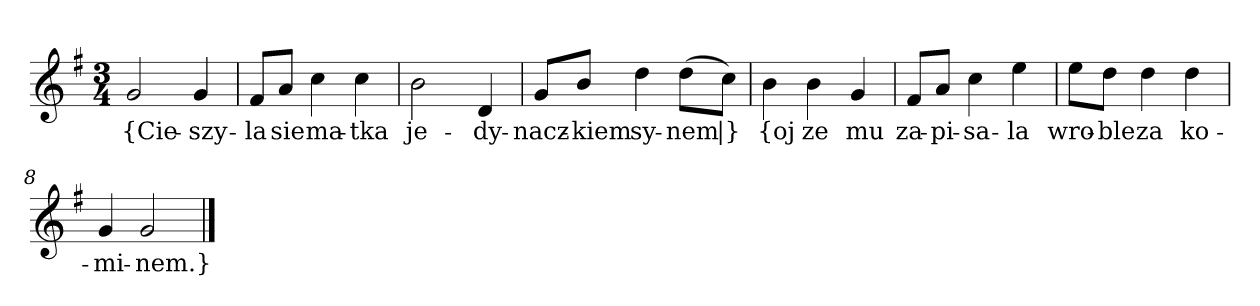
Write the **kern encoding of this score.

**kern	**text
*part1	*part1
*staff1	*staff1
*clefG2	*
*k[f#]	*
*G:	*
*M3/4	*
=	=
2g	{Cie-
4g	-szy-
=2	=2
8f#/L	-la
8a/J	sie
4cc	ma-
4cc	-tka
=3	=3
2b	je-
4d	-dy-
=4	=4
8g/L	-nacz-
8b/J	-kiem
4dd	sy-
(8dd\L	-nem
8cc\J)	|}
=5y	=5y
4b	{oj
4b	ze
4g	mu
=6	=6
8f#/L	za-
8a/J	-pi-
4cc	-sa-
4ee	-la
=7	=7
8ee\L	wro-
8dd\J	-ble
4dd	za
4dd	ko-
=8	=8
4g	-mi-
2g	-nem.}
==	==
*-	*-
